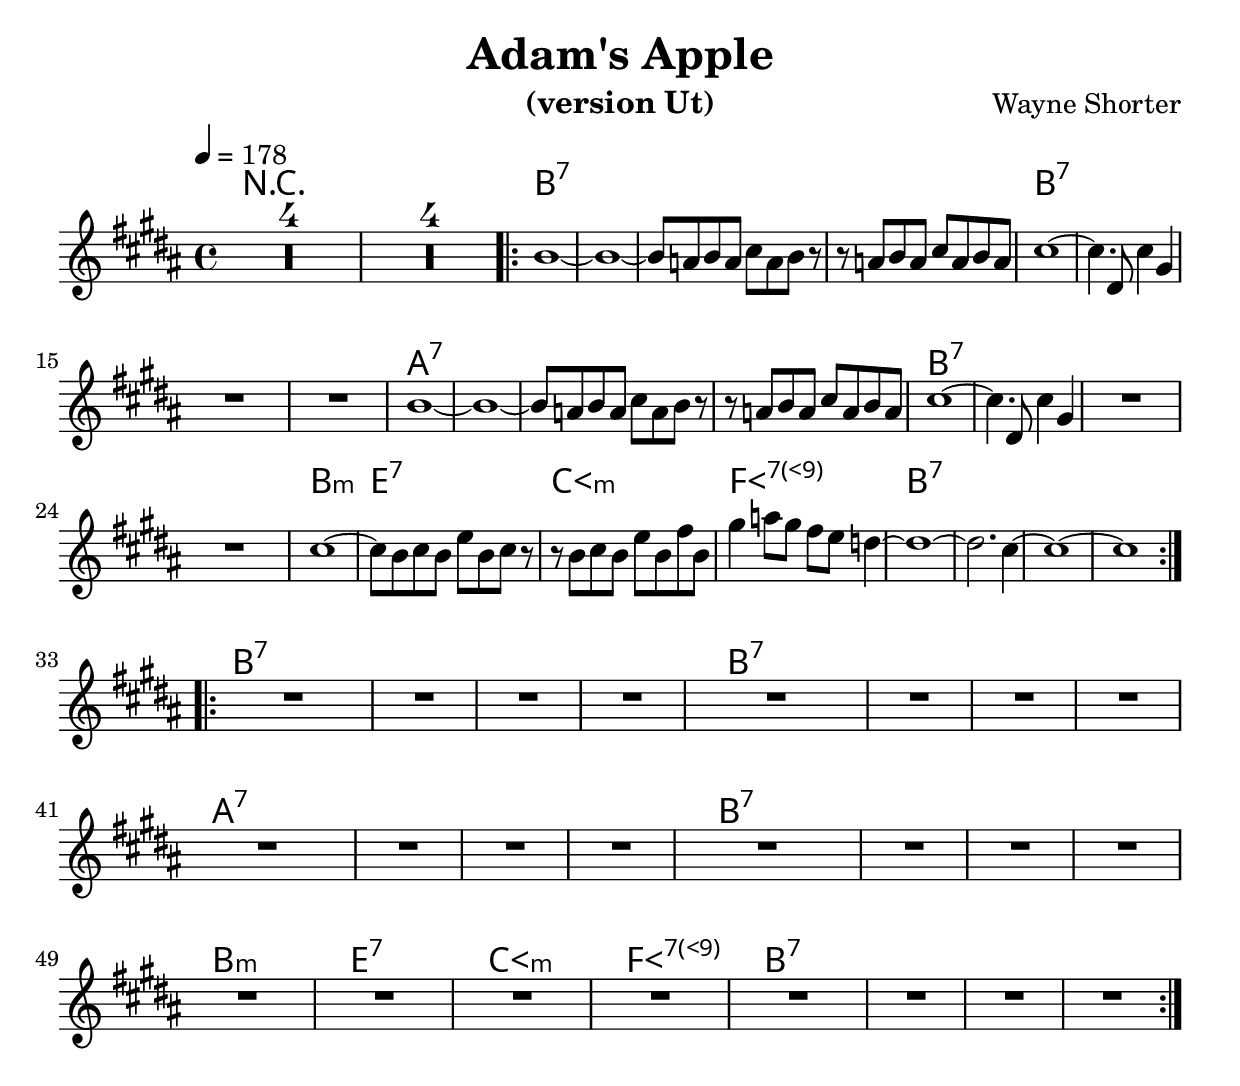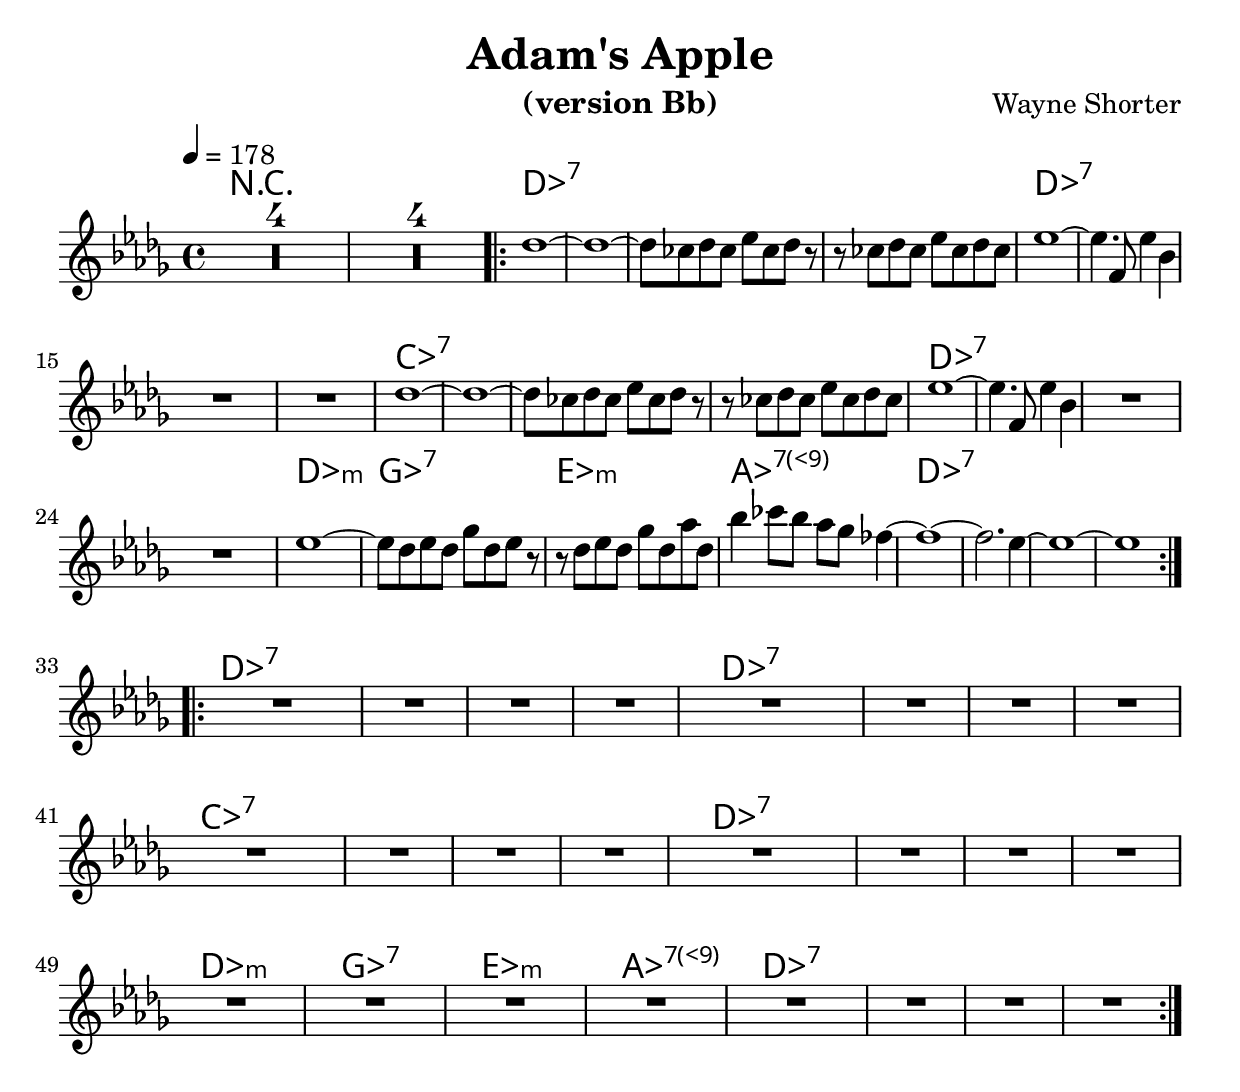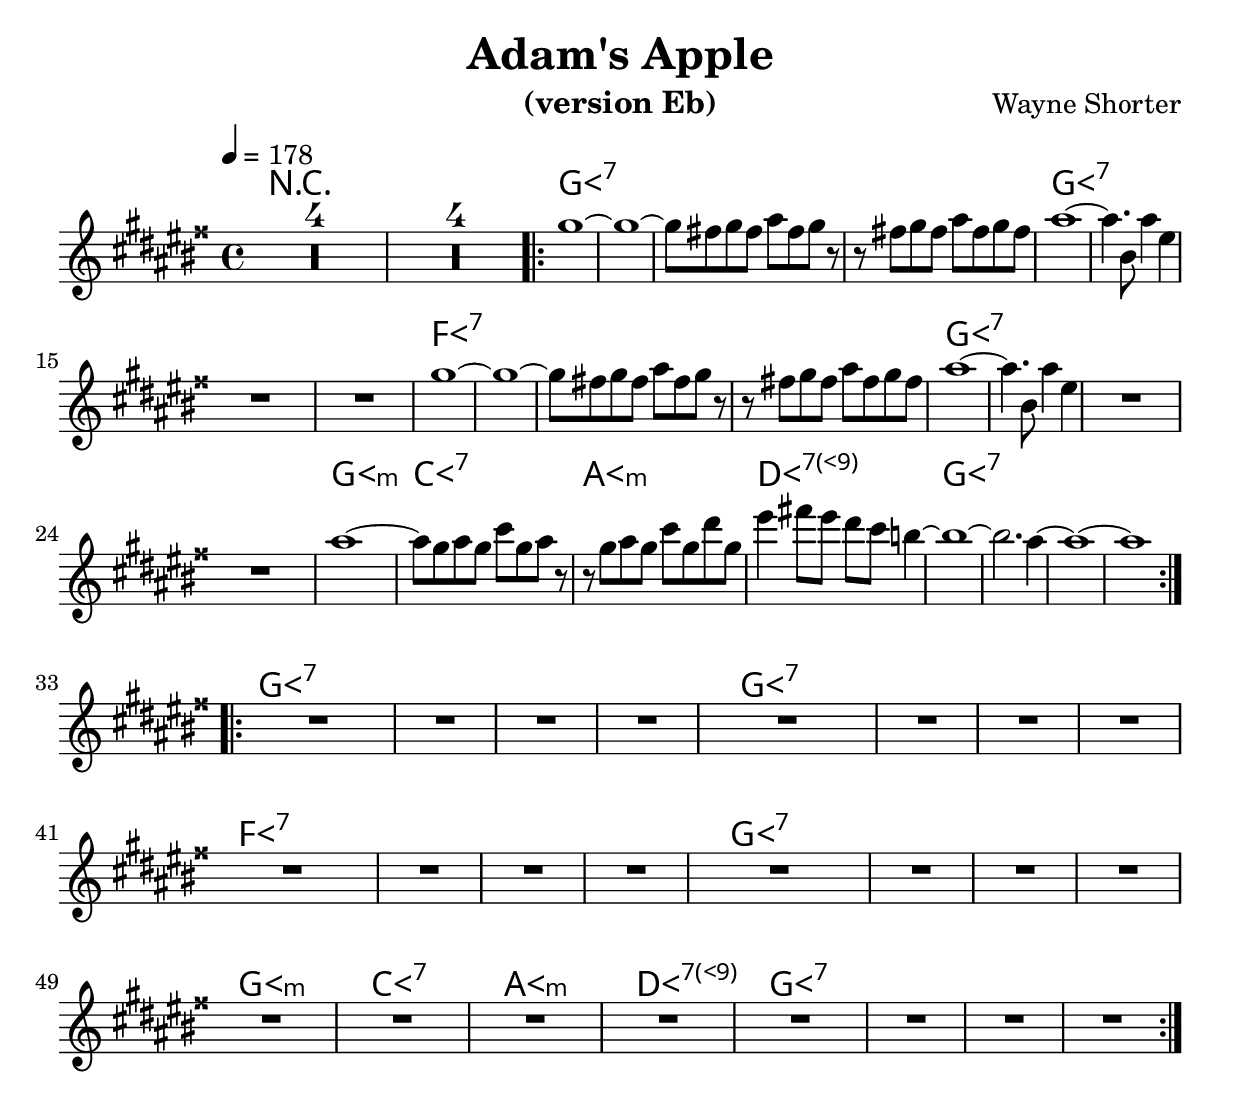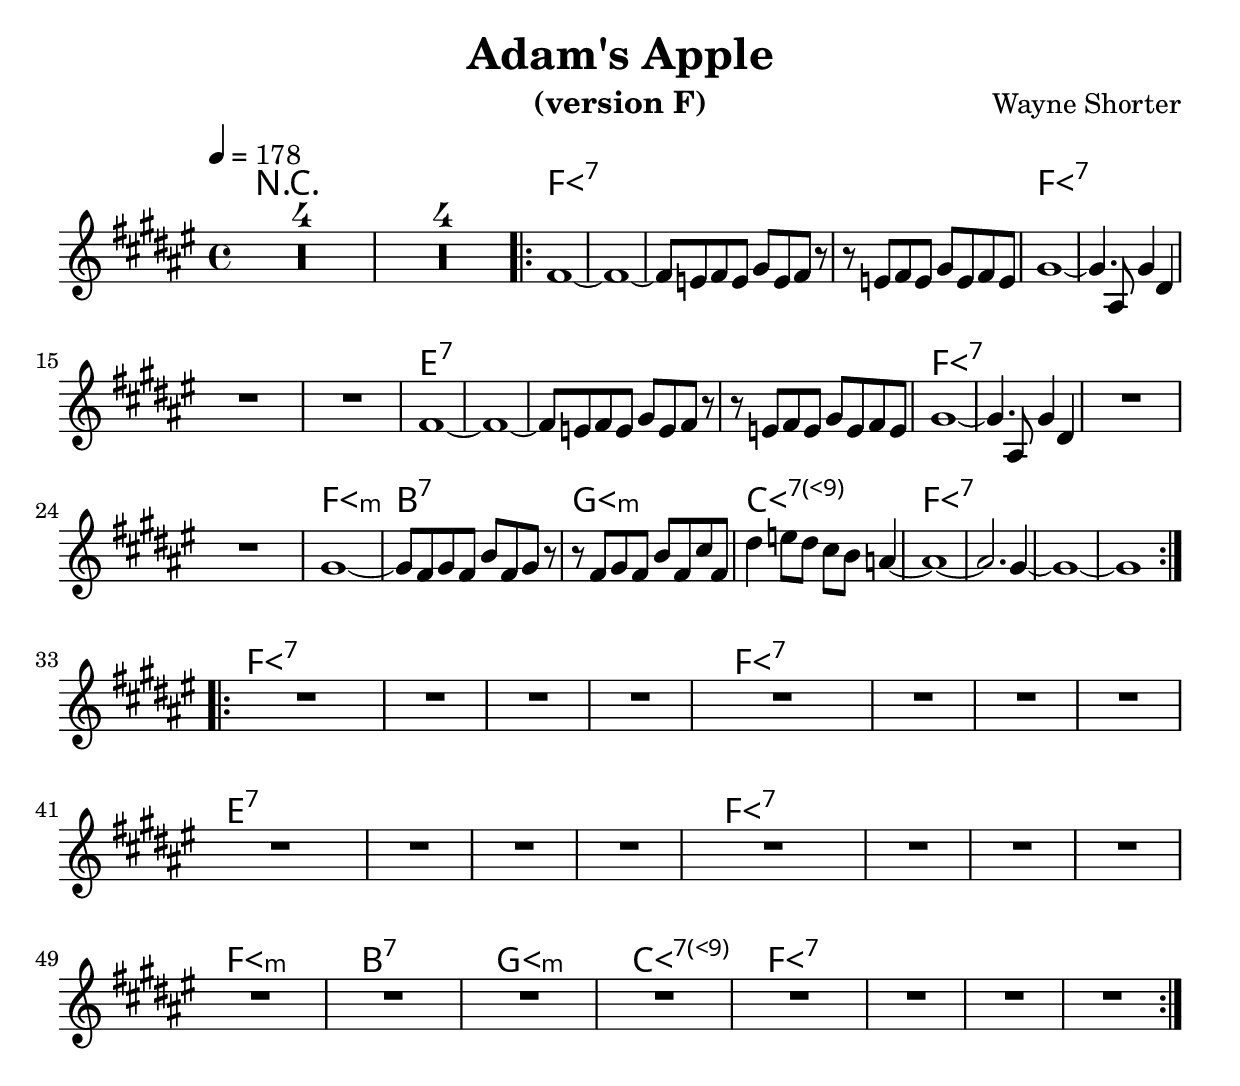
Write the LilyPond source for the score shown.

% Created on Mon Sep 20 15:23:38 CEST 2010
\version "2.22.0"

#(set-global-staff-size 24)
#(set-default-paper-size "a4")


\include "utils/AccordsJazzDefs.ly"

\paper { indent = 0\cm} 


\header {
	title = "Adam's Apple" 
 	composer = "Wayne Shorter"
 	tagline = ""

}


accords = \chords {
	R1*8
	\repeat volta 2 {
	b1:7 s s s
	b:7 s s s
	a:7 s s s
	b:7 s s s
	b:min e:7 cis:m fis:7.9+
	b:7 s s s}
	\break
	\repeat volta 2 {
	b:7 s s s
	b:7 s s s
	\break
	a:7 s s s
	b:7 s s s
	\break 
	b:min e:7 cis:m fis:7.9+
	b:7 s s s}
}

theme = \new Staff {
	\time 4/4
	\tempo 4 = 178 
	\set Staff.midiInstrument = "violin"
	\key b \major
	\clef treble
	\accidentalStyle modern-cautionary
	\relative c' { 	
 % Type notes here 
\compressEmptyMeasures
R1*4 R1*4
\repeat volta 2 {
	b'1~ b~ b8 a b a cis a b r
r a b a cis a b a cis1~ cis4. dis,8 cis'4 gis
	R1*2
	b1~ b~ b8 a b a cis a b r
r a b a cis a b a cis1~ cis4. dis,8 cis'4 gis
R1*2
cis1~ cis8 b cis b e b cis r
r b cis b e b fis' b, gis'4
a8 gis fis e d4~ d1~ d2. cis4~ cis1~ cis
}
\repeat volta 2 {R1*24}
	}
}

\book {
%  \bookOutputSuffix #(string-append suffix "Ut")
	\header{
	instrument = "(version Ut)"
	}
\score {
	<<
	\transpose c' c' {\accords}
	\transpose c' c' {\theme}
	>>

  \layout {
\context {
      \Score
      \override SpacingSpanner.common-shortest-duration = #(ly:make-moment 1/2)
    }
  }
}
\score {
 \unfoldRepeats 
 	<<
	\transpose c' c' {\accords}
	\transpose c' c' {\theme}
	>>
 \midi {}
}
}

\book {
 \bookOutputSuffix "-Eb"
	\header{
	instrument = "(version Eb)"
	}
\score {
	<<
	\transpose es c' {\accords}
	\transpose es c' {\theme}
	>>
  \layout {
\context {
      \Score
      \override SpacingSpanner.common-shortest-duration = #(ly:make-moment 1/2)
    }
  }
}
}

\book {
 \bookOutputSuffix "-Bb"
	\header{
	instrument = "(version Bb)"
	}
\score {
	<<
	\transpose ais c' {\accords}
	\transpose ais c' {\theme}
	>>
   \layout {
\context {
      \Score
      \override SpacingSpanner.common-shortest-duration = #(ly:make-moment 1/2)
    }
  }
}
}


\book {
 \bookOutputSuffix "-F"
	\header{
	instrument = "(version F)"
	}
\score {
	<<
	\transpose f c {\accords}
	\transpose f c {\theme}
	>>
   \layout {
\context {
      \Score
      \override SpacingSpanner.common-shortest-duration = #(ly:make-moment 1/2)
    }
  }
}
}


%{
convert-ly (GNU LilyPond) 2.22.1  convert-ly: Processing `'...
Applying conversion: 2.15.7, 2.15.9, 2.15.10, 2.15.16, 2.15.17,
2.15.18, 2.15.19, 2.15.20, 2.15.25, 2.15.32, 2.15.39, 2.15.40,
2.15.42, 2.15.43, 2.16.0, 2.17.0, 2.17.4, 2.17.5, 2.17.6, 2.17.11,
2.17.14, 2.17.15, 2.17.18, 2.17.19, 2.17.20, 2.17.25, 2.17.27,
2.17.29, 2.17.97, 2.18.0, 2.19.2, 2.19.7, 2.19.11, 2.19.16, 2.19.22,
2.19.24, 2.19.28, 2.19.29, 2.19.32, 2.19.39, 2.19.40, 2.19.46,
2.19.49, 2.20.0, 2.21.0, 2.21.2, 2.22.0
%}
